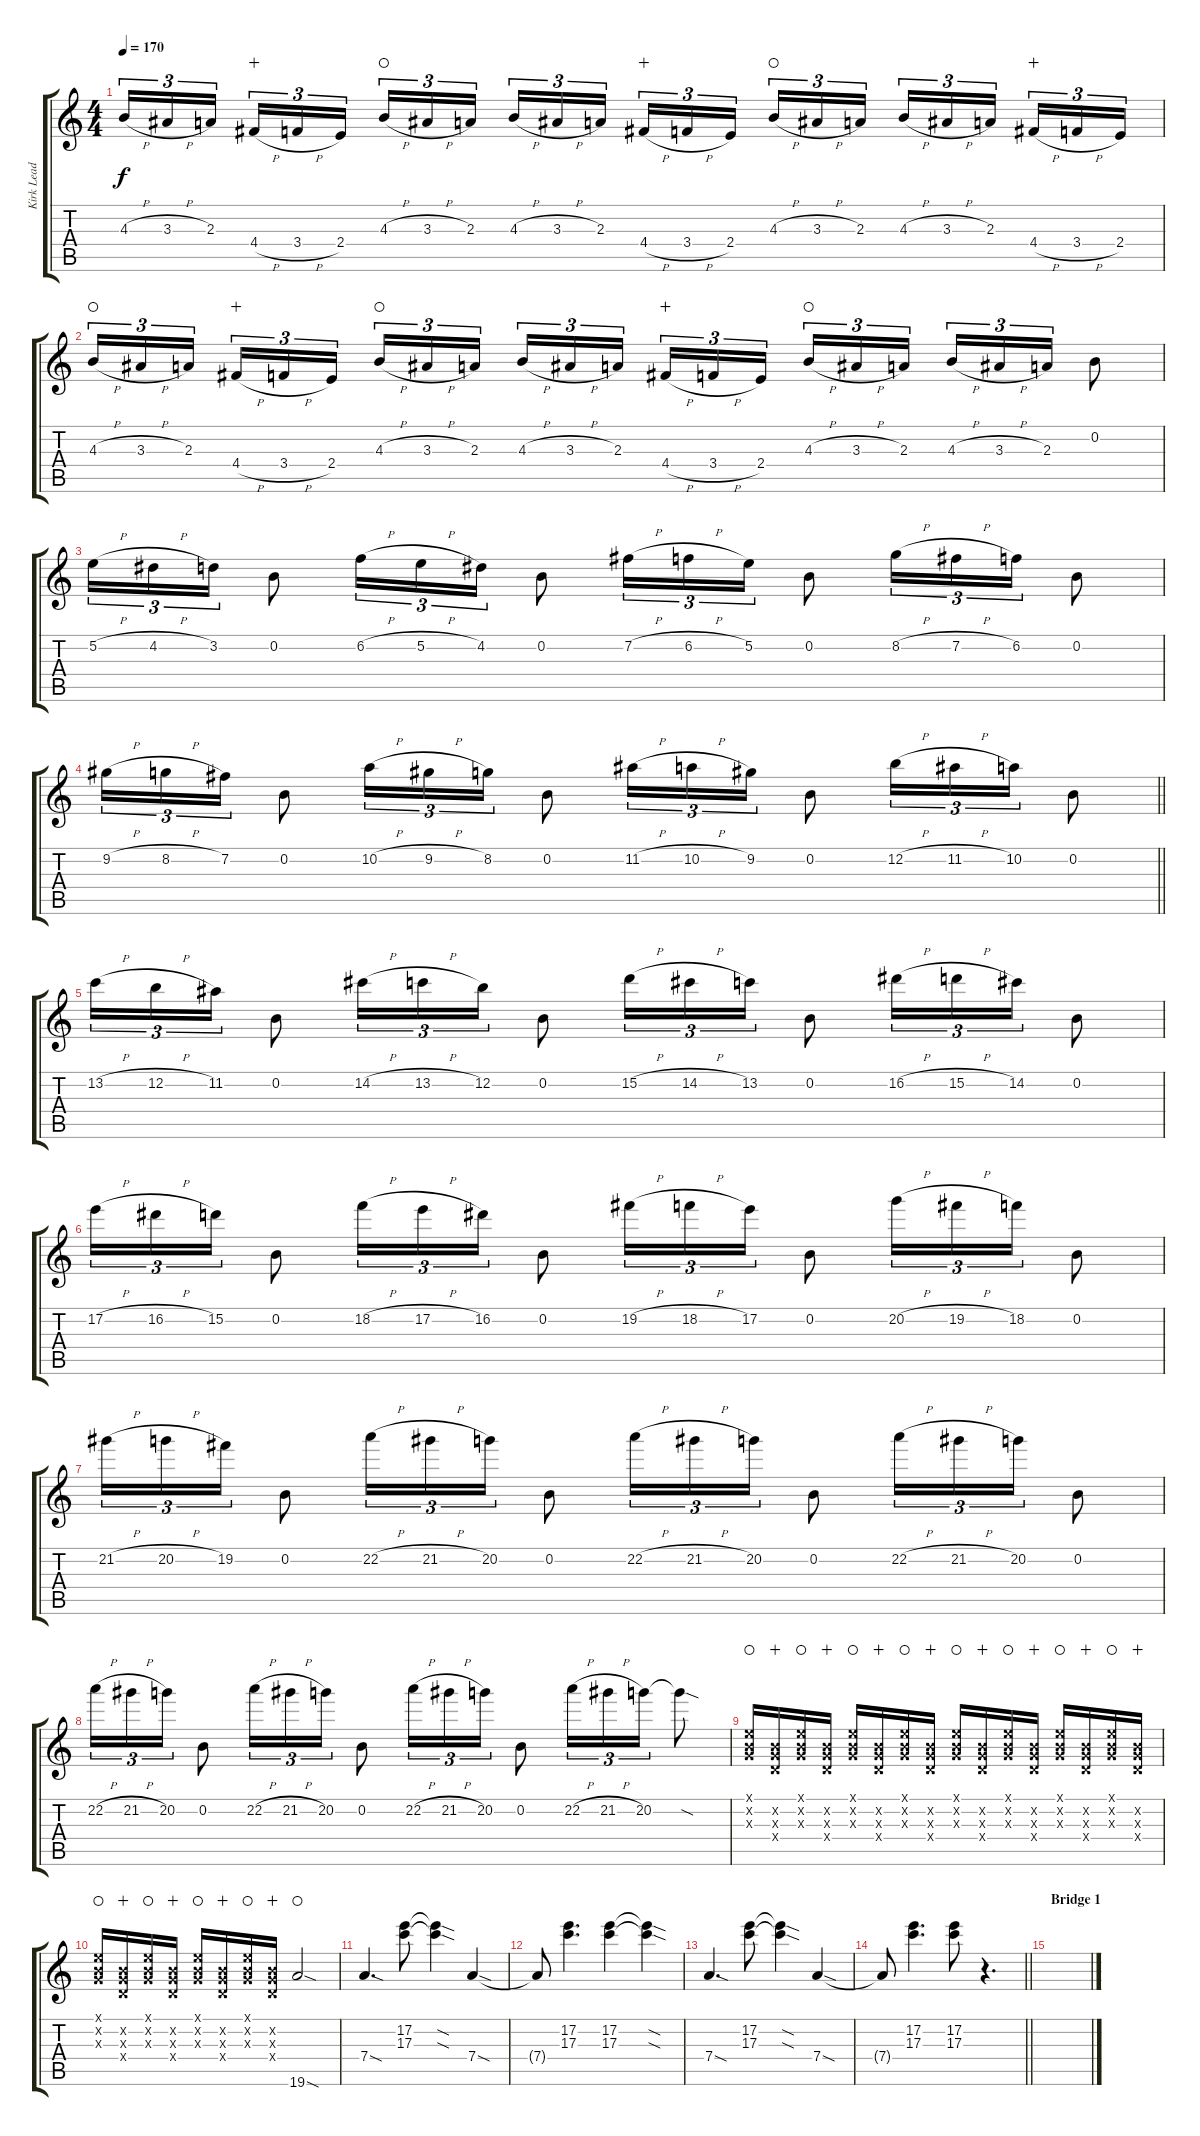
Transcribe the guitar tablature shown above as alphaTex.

\track ("Kirk Lead" "Kirk Lead") {instrument distortionguitar}
\staff {score tabs}
\tuning (E4 B3 G3 D3 A2 D2) {hide}
\ts (4 4)
\tempo 170
\clef g2
\ks c
4.3{h}.16{tu (3 2) dy f} 3.3{h}.16{tu (3 2)} 2.3.16{tu (3 2) beam splitsecondary} 4.4{h}.16{tu (3 2) wahc} 3.4{h}.16{tu (3 2)} 2.4.16{tu (3 2)} 4.3{h}.16{tu (3 2) waho} 3.3{h}.16{tu (3 2)} 2.3.16{tu (3 2) beam splitsecondary} 4.3{h}.16{tu (3 2)} 3.3{h}.16{tu (3 2)} 2.3.16{tu (3 2)} 4.4{h}.16{tu (3 2) wahc} 3.4{h}.16{tu (3 2)} 2.4.16{tu (3 2) beam splitsecondary} 4.3{h}.16{tu (3 2) waho} 3.3{h}.16{tu (3 2)} 2.3.16{tu (3 2)} 4.3{h}.16{tu (3 2)} 3.3{h}.16{tu (3 2)} 2.3.16{tu (3 2) beam splitsecondary} 4.4{h}.16{tu (3 2) wahc} 3.4{h}.16{tu (3 2)} 2.4.16{tu (3 2)} |
4.3{h}.16{tu (3 2) waho} 3.3{h}.16{tu (3 2)} 2.3.16{tu (3 2) beam splitsecondary} 4.4{h}.16{tu (3 2) wahc} 3.4{h}.16{tu (3 2)} 2.4.16{tu (3 2)} 4.3{h}.16{tu (3 2) waho} 3.3{h}.16{tu (3 2)} 2.3.16{tu (3 2) beam splitsecondary} 4.3{h}.16{tu (3 2)} 3.3{h}.16{tu (3 2)} 2.3.16{tu (3 2)} 4.4{h}.16{tu (3 2) wahc} 3.4{h}.16{tu (3 2)} 2.4.16{tu (3 2) beam splitsecondary} 4.3{h}.16{tu (3 2) waho} 3.3{h}.16{tu (3 2)} 2.3.16{tu (3 2)} 4.3{h}.16{tu (3 2)} 3.3{h}.16{tu (3 2)} 2.3.16{tu (3 2)} 0.2.8 |
5.2{h}.16{tu (3 2)} 4.2{h}.16{tu (3 2)} 3.2.16{tu (3 2)} 0.2.8 6.2{h}.16{tu (3 2)} 5.2{h}.16{tu (3 2)} 4.2.16{tu (3 2)} 0.2.8 7.2{h}.16{tu (3 2)} 6.2{h}.16{tu (3 2)} 5.2.16{tu (3 2)} 0.2.8 8.2{h}.16{tu (3 2)} 7.2{h}.16{tu (3 2)} 6.2.16{tu (3 2)} 0.2.8 |
\barLineRight lightlight
9.2{h}.16{tu (3 2)} 8.2{h}.16{tu (3 2)} 7.2.16{tu (3 2)} 0.2.8 10.2{h}.16{tu (3 2)} 9.2{h}.16{tu (3 2)} 8.2.16{tu (3 2)} 0.2.8 11.2{h}.16{tu (3 2)} 10.2{h}.16{tu (3 2)} 9.2.16{tu (3 2)} 0.2.8 12.2{h}.16{tu (3 2)} 11.2{h}.16{tu (3 2)} 10.2.16{tu (3 2)} 0.2.8 |
\section ("" "")
13.2{h}.16{tu (3 2)} 12.2{h}.16{tu (3 2)} 11.2.16{tu (3 2)} 0.2.8 14.2{h}.16{tu (3 2)} 13.2{h}.16{tu (3 2)} 12.2.16{tu (3 2)} 0.2.8 15.2{h}.16{tu (3 2)} 14.2{h}.16{tu (3 2)} 13.2.16{tu (3 2)} 0.2.8 16.2{h}.16{tu (3 2)} 15.2{h}.16{tu (3 2)} 14.2.16{tu (3 2)} 0.2.8 |
17.2{h}.16{tu (3 2)} 16.2{h}.16{tu (3 2)} 15.2.16{tu (3 2)} 0.2.8 18.2{h}.16{tu (3 2)} 17.2{h}.16{tu (3 2)} 16.2.16{tu (3 2)} 0.2.8 19.2{h}.16{tu (3 2)} 18.2{h}.16{tu (3 2)} 17.2.16{tu (3 2)} 0.2.8 20.2{h}.16{tu (3 2)} 19.2{h}.16{tu (3 2)} 18.2.16{tu (3 2)} 0.2.8 |
21.2{h}.16{tu (3 2)} 20.2{h}.16{tu (3 2)} 19.2.16{tu (3 2)} 0.2.8 22.2{h}.16{tu (3 2)} 21.2{h}.16{tu (3 2)} 20.2.16{tu (3 2)} 0.2.8 22.2{h}.16{tu (3 2)} 21.2{h}.16{tu (3 2)} 20.2.16{tu (3 2)} 0.2.8 22.2{h}.16{tu (3 2)} 21.2{h}.16{tu (3 2)} 20.2.16{tu (3 2)} 0.2.8 |
22.2{h}.16{tu (3 2)} 21.2{h}.16{tu (3 2)} 20.2.16{tu (3 2)} 0.2.8 22.2{h}.16{tu (3 2)} 21.2{h}.16{tu (3 2)} 20.2.16{tu (3 2)} 0.2.8 22.2{h}.16{tu (3 2)} 21.2{h}.16{tu (3 2)} 20.2.16{tu (3 2)} 0.2.8 22.2{h}.16{tu (3 2)} 21.2{h}.16{tu (3 2)} 20.2.16{tu (3 2)} 20.2{sod t}.8 |
(0.1{x} 0.2{x} 0.3{x}).16{waho} (0.2{x} 0.3{x} 0.4{x}).16{wahc} (0.1{x} 0.2{x} 0.3{x}).16{waho} (0.2{x} 0.3{x} 0.4{x}).16{wahc} (0.1{x} 0.2{x} 0.3{x}).16{waho} (0.2{x} 0.3{x} 0.4{x}).16{wahc} (0.1{x} 0.2{x} 0.3{x}).16{waho} (0.2{x} 0.3{x} 0.4{x}).16{wahc} (0.1{x} 0.2{x} 0.3{x}).16{waho} (0.2{x} 0.3{x} 0.4{x}).16{wahc} (0.1{x} 0.2{x} 0.3{x}).16{waho} (0.2{x} 0.3{x} 0.4{x}).16{wahc} (0.1{x} 0.2{x} 0.3{x}).16{waho} (0.2{x} 0.3{x} 0.4{x}).16{wahc} (0.1{x} 0.2{x} 0.3{x}).16{waho} (0.2{x} 0.3{x} 0.4{x}).16{wahc} |
(0.1{x} 0.2{x} 0.3{x}).16{waho} (0.2{x} 0.3{x} 0.4{x}).16{wahc} (0.1{x} 0.2{x} 0.3{x}).16{waho} (0.2{x} 0.3{x} 0.4{x}).16{wahc} (0.1{x} 0.2{x} 0.3{x}).16{waho} (0.2{x} 0.3{x} 0.4{x}).16{wahc} (0.1{x} 0.2{x} 0.3{x}).16{waho} (0.2{x} 0.3{x} 0.4{x}).16{wahc} 19.6{sod}.2{waho} |
7.4{sod}.4{d} (17.2 17.3).8 (17.2{sod t} 17.3{sod t}).4 7.4{sod}.4 |
7.4{t}.8 (17.2 17.3).4{d} (17.2 17.3).4 (17.2{sod t} 17.3{sod t}).4 |
7.4{sod}.4{d} (17.2 17.3).8 (17.2{sod t} 17.3{sod t}).4 7.4{sod}.4 |
\barLineRight lightlight
7.4{t}.8 (17.2 17.3).4{d} (17.2 17.3).8 r.4{d} |
\section ("" "Bridge 1")
